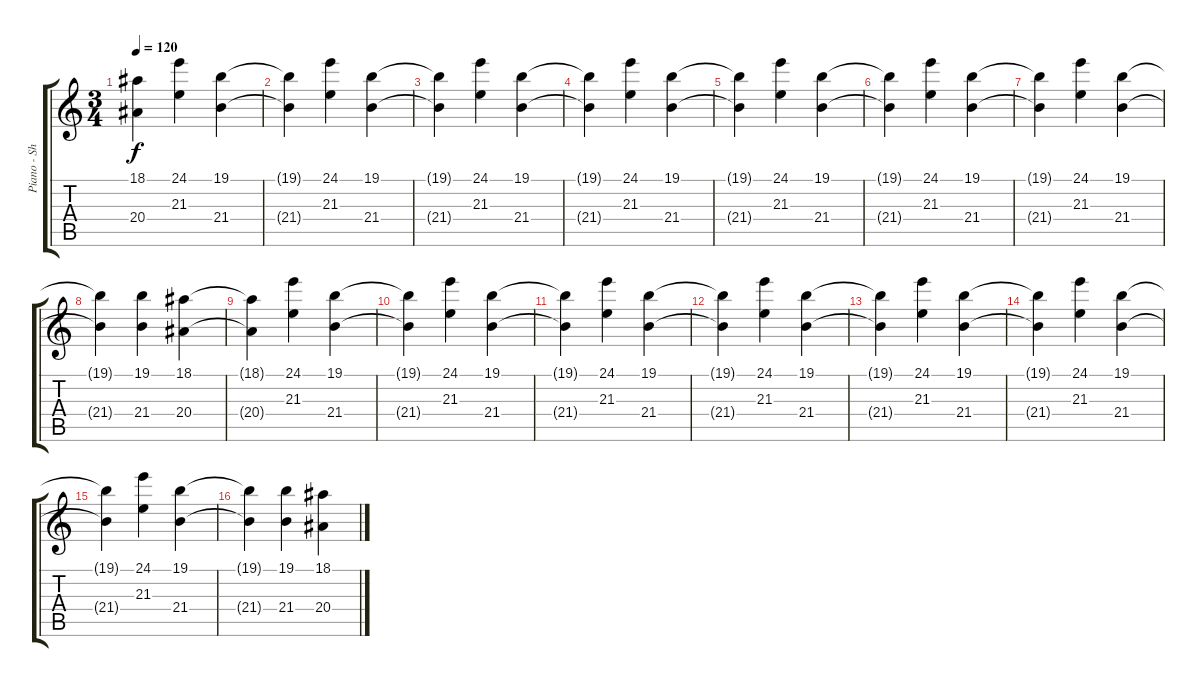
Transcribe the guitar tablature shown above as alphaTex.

\track ("Piano - Sherinian" "Piano - Sh") {instrument acousticgrandpiano}
\staff {score tabs}
\tuning (E4 B3 G3 D3 A2 E2) {hide}
\ts (3 4)
\tempo 120
\clef g2
\ks c
(18.1{t} 20.4{t}).4{dy f} (24.1 21.3).4 (19.1 21.4).4 |
(19.1{t} 21.4{t}).4 (24.1 21.3).4 (19.1 21.4).4 |
(19.1{t} 21.4{t}).4 (24.1 21.3).4 (19.1 21.4).4 |
(19.1{t} 21.4{t}).4 (24.1 21.3).4 (19.1 21.4).4 |
(19.1{t} 21.4{t}).4 (24.1 21.3).4 (19.1 21.4).4 |
(19.1{t} 21.4{t}).4 (24.1 21.3).4 (19.1 21.4).4 |
(19.1{t} 21.4{t}).4 (24.1 21.3).4 (19.1 21.4).4 |
(19.1{t} 21.4{t}).4 (19.1 21.4).4 (18.1 20.4).4 |
(18.1{t} 20.4{t}).4 (24.1 21.3).4 (19.1 21.4).4 |
(19.1{t} 21.4{t}).4 (24.1 21.3).4 (19.1 21.4).4 |
(19.1{t} 21.4{t}).4 (24.1 21.3).4 (19.1 21.4).4 |
(19.1{t} 21.4{t}).4 (24.1 21.3).4 (19.1 21.4).4 |
(19.1{t} 21.4{t}).4 (24.1 21.3).4 (19.1 21.4).4 |
(19.1{t} 21.4{t}).4 (24.1 21.3).4 (19.1 21.4).4 |
(19.1{t} 21.4{t}).4 (24.1 21.3).4 (19.1 21.4).4 |
(19.1{t} 21.4{t}).4 (19.1 21.4).4 (18.1 20.4).4
